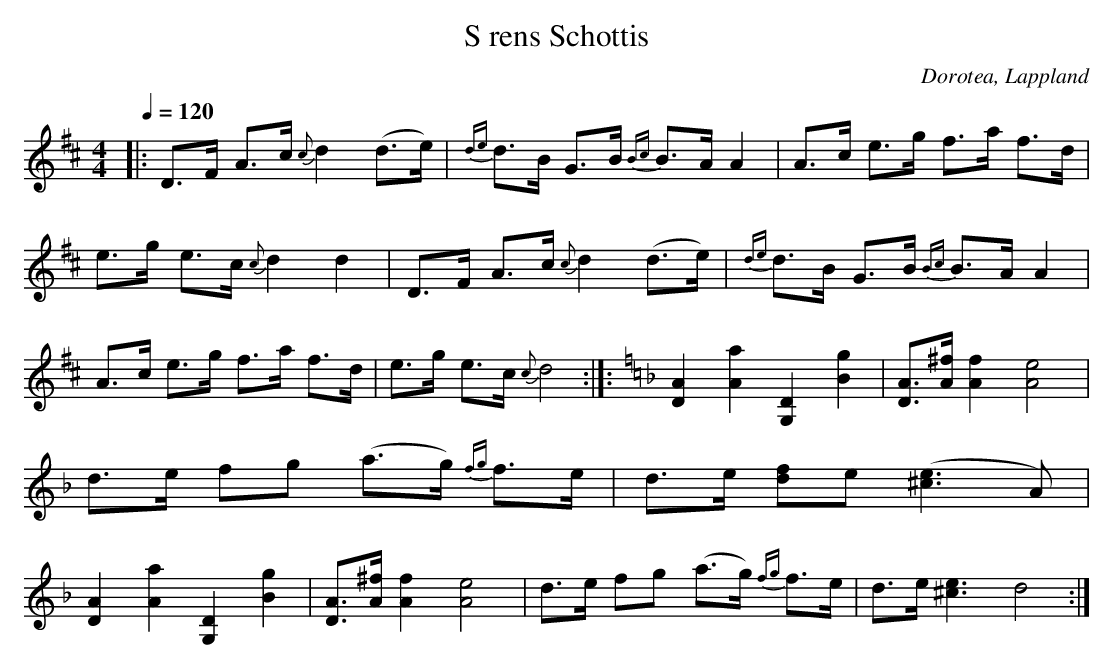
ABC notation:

X:1
T:S rens Schottis
O:Dorotea, Lappland
M:4/4
L:1/16
K:D
Q: 1/4=120
|: D3F A3c {c}d4 (d3e)  | {de}d3B G3B {Bc}B3A A4 | A3c e3g f3a f3d | e3g e3c {c}d4 d4| D3F A3c {c}d4 (d3e)  | {de}d3B G3B {Bc}B3A A4 | A3c e3g f3a f3d | e3g e3c {c}d8 :|]: [K:Dm] [D4A4] [A4a4] [G,4D4] [B4g4] | [D3A3][A^f] [A4f4] [A8e8] | d3e f2g2 (a3g) {fg}f3e | d3e [d2f2]e2 ([^c6e6] A2)|[D4A4] [A4a4] [G,4D4] [B4g4] | [D3A3][A^f] [A4f4] [A8e8] |d3e f2g2 (a3g) {fg}f3e | d3e [^c6e6] d8 :|]
